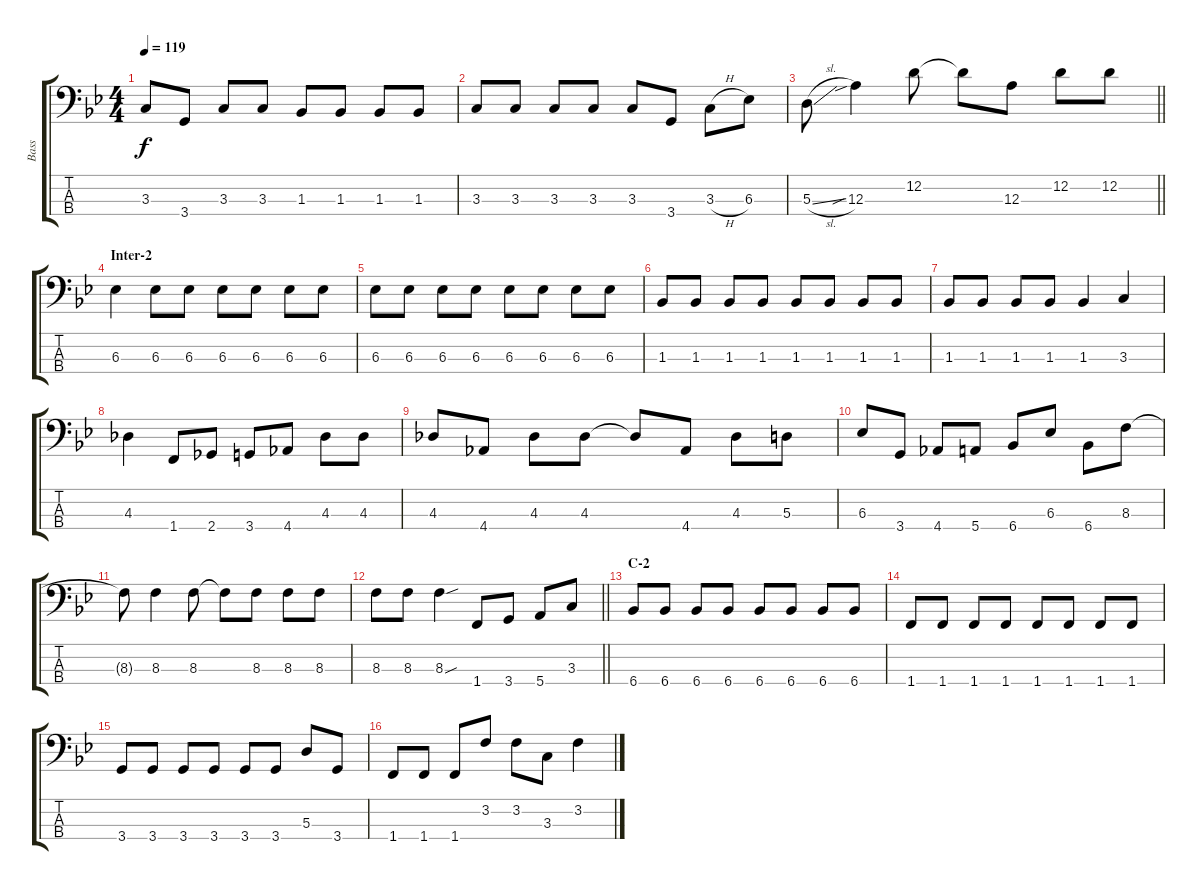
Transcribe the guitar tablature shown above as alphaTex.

\track ("Bass" "Bass") {instrument electricbasspick}
\staff {score tabs}
\tuning (G2 D2 A1 E1) {hide}
\ts (4 4)
\tempo 119
\clef f4
\ks bb
3.3{t}.8{dy f} 3.4.8 3.3.8 3.3.8 1.3.8 1.3.8 1.3.8 1.3.8 |
3.3.8 3.3.8 3.3.8 3.3.8 3.3.8 3.4.8 3.3{h}.8 6.3.8 |
\barLineRight lightlight
5.3{sl}.8 12.3{sib}.4 12.2.8 12.2{t}.8 12.3.8 12.2.8 12.2.8 |
\section ("" "Inter-2")
6.3.4 6.3.8 6.3.8 6.3.8 6.3.8 6.3.8 6.3.8 |
6.3.8 6.3.8 6.3.8 6.3.8 6.3.8 6.3.8 6.3.8 6.3.8 |
1.3.8 1.3.8 1.3.8 1.3.8 1.3.8 1.3.8 1.3.8 1.3.8 |
1.3.8 1.3.8 1.3.8 1.3.8 1.3.4 3.3.4 |
4.3.4 1.4.8 2.4.8 3.4.8 4.4.8 4.3.8 4.3.8 |
4.3.8 4.4.8 4.3.8 4.3.8 4.3{t}.8 4.4.8 4.3.8 5.3.8 |
6.3.8 3.4.8 4.4.8 5.4.8 6.4.8 6.3.8 6.4.8 8.3.8 |
8.3{t}.8 8.3.4 8.3.8 8.3{t}.8 8.3.8 8.3.8 8.3.8 |
\barLineRight lightlight
8.3.8 8.3.8 8.3{sou}.4 1.4.8 3.4.8 5.4.8 3.3.8 |
\section ("" "C-2")
6.4.8 6.4.8 6.4.8 6.4.8 6.4.8 6.4.8 6.4.8 6.4.8 |
1.4.8 1.4.8 1.4.8 1.4.8 1.4.8 1.4.8 1.4.8 1.4.8 |
3.4.8 3.4.8 3.4.8 3.4.8 3.4.8 3.4.8 5.3.8 3.4.8 |
1.4.8 1.4.8 1.4.8 3.2.8 3.2.8 3.3.8 3.2.4
